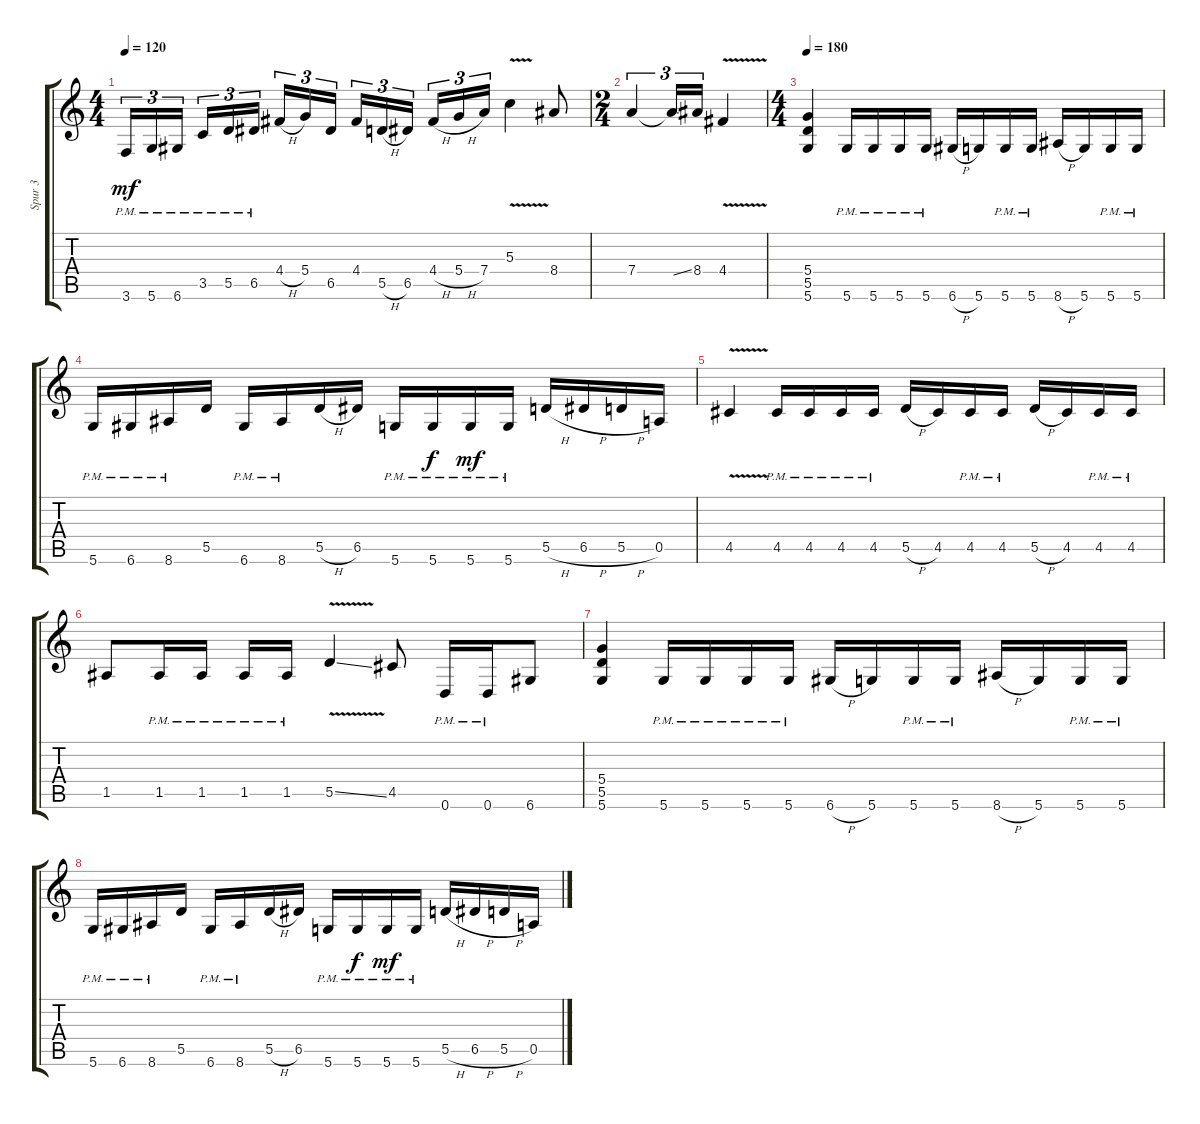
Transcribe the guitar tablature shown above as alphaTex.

\track ("Spur 3" "Spur 3") {instrument overdrivenguitar}
\staff {score tabs}
\tuning (E4 B3 G3 D3 A2 D2) {hide}
\ts (4 4)
\tempo 120
\clef g2
\ks c
3.6{pm}.16{tu (3 2) dy mf} 5.6{pm}.16{tu (3 2)} 6.6{pm}.16{tu (3 2) beam splitsecondary} 3.5{pm}.16{tu (3 2)} 5.5{pm}.16{tu (3 2)} 6.5{pm}.16{tu (3 2)} 4.4{h}.16{tu (3 2)} 5.4.16{tu (3 2)} 6.5.16{tu (3 2) beam splitsecondary} 4.4.16{tu (3 2)} 5.5{h}.16{tu (3 2)} 6.5.16{tu (3 2)} 4.4{h}.16{tu (3 2)} 5.4{h}.16{tu (3 2)} 7.4.16{tu (3 2)} 5.3{v}.4 8.4.8 |
\ts (2 4)
7.4.4{tu (3 2)} 7.4{ss t}.16{tu (3 2)} 8.4.16{tu (3 2)} 4.4{v}.4 |
\ts (4 4)
\tempo 180
(5.4 5.5 5.6).4 5.6{pm}.16 5.6{pm}.16 5.6{pm}.16 5.6{pm}.16 6.6{h}.16 5.6.16 5.6{pm}.16 5.6{pm}.16 8.6{h}.16 5.6.16 5.6{pm}.16 5.6{pm}.16 |
5.6{pm}.16 6.6{pm}.16 8.6{pm}.16 5.5.16 6.6{pm}.16 8.6{pm}.16 5.5{h}.16 6.5.16 5.6{pm}.16 5.6{pm}.16{dy f} 5.6{pm}.16{dy mf} 5.6{pm}.16 5.5{h}.16 6.5{h}.16 5.5{h}.16 0.5.16 |
4.5{v}.4 4.5{pm}.16 4.5{pm}.16 4.5{pm}.16 4.5{pm}.16 5.5{h}.16 4.5.16 4.5{pm}.16 4.5{pm}.16 5.5{h}.16 4.5.16 4.5{pm}.16 4.5{pm}.16 |
1.5.8 1.5{pm}.16 1.5{pm}.16 1.5{pm}.16 1.5{pm}.16 5.5{v ss}.4 4.5.8 0.6{pm}.16 0.6{pm}.16 6.6.8 |
(5.4 5.5 5.6).4 5.6{pm}.16 5.6{pm}.16 5.6{pm}.16 5.6{pm}.16 6.6{h}.16 5.6.16 5.6{pm}.16 5.6{pm}.16 8.6{h}.16 5.6.16 5.6{pm}.16 5.6{pm}.16 |
5.6{pm}.16 6.6{pm}.16 8.6{pm}.16 5.5.16 6.6{pm}.16 8.6{pm}.16 5.5{h}.16 6.5.16 5.6{pm}.16 5.6{pm}.16{dy f} 5.6{pm}.16{dy mf} 5.6{pm}.16 5.5{h}.16 6.5{h}.16 5.5{h}.16 0.5.16
